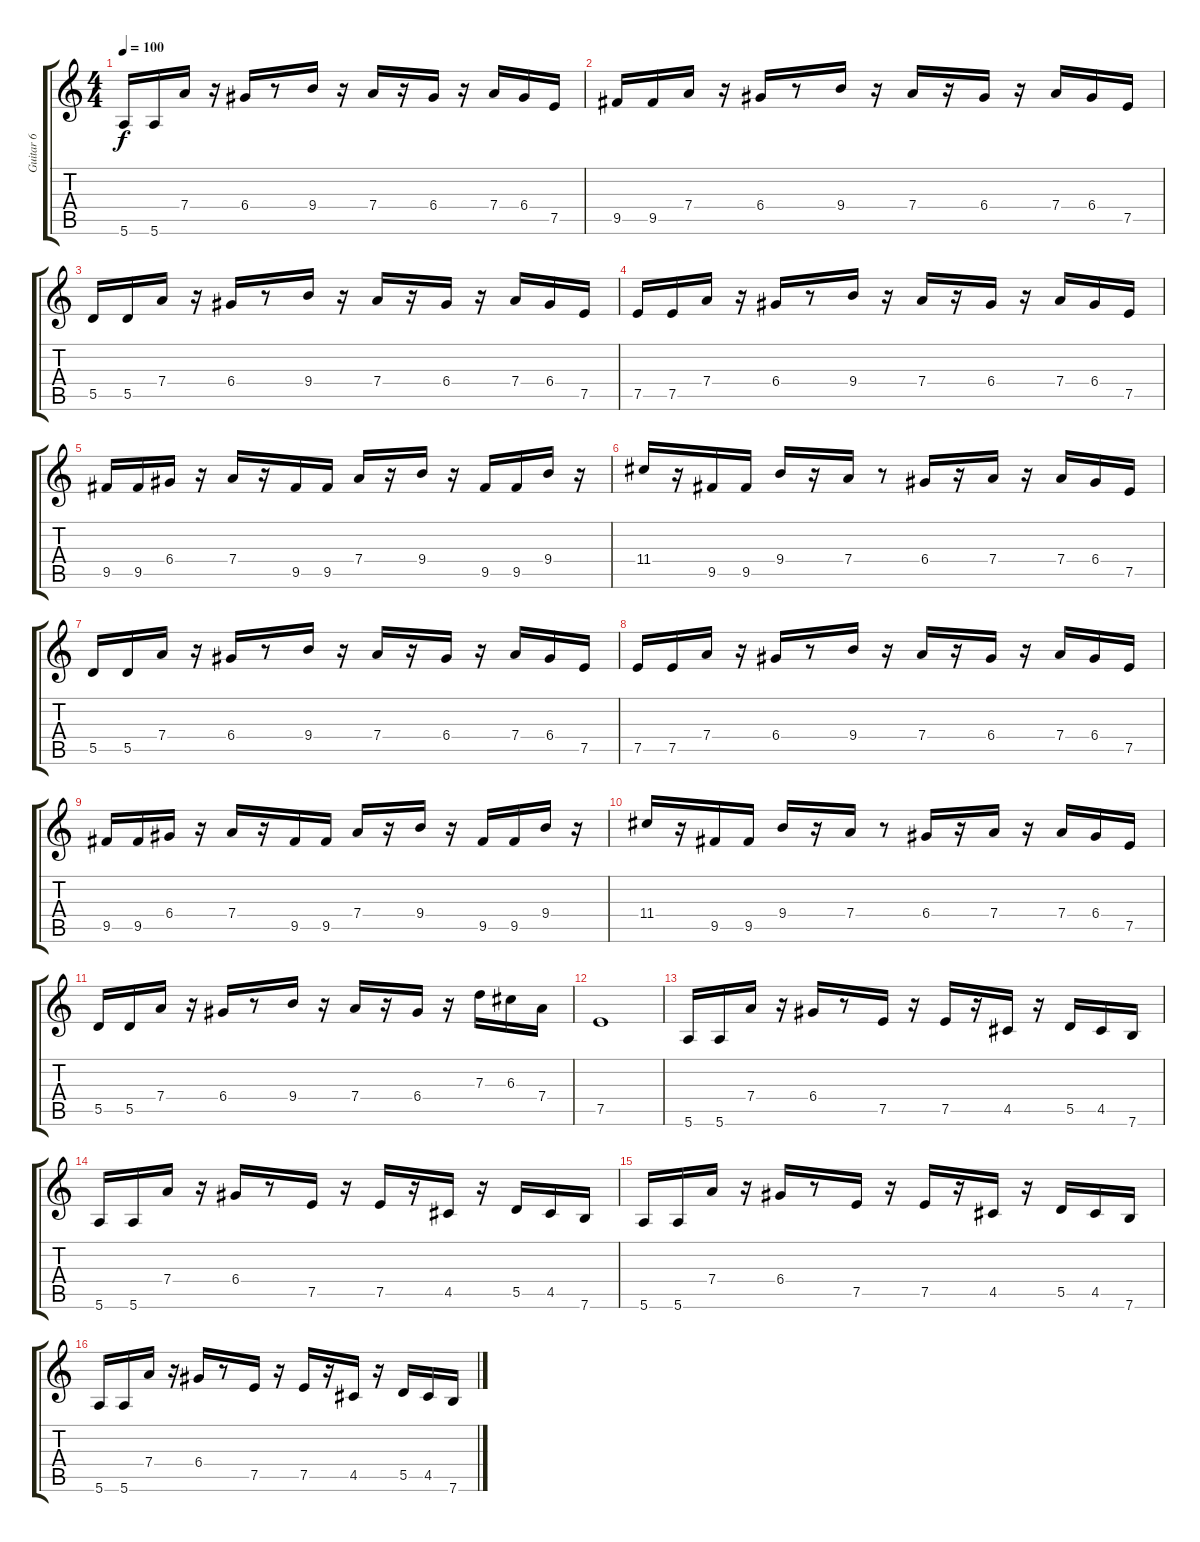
\track ("Guitar 6" "Guitar 6") {instrument distortionguitar}
\staff {score tabs}
\tuning (E4 B3 G3 D3 A2 E2) {hide}
\ts (4 4)
\tempo 100
\clef g2
\ks c
5.6.16{dy f} 5.6.16 7.4.16 r.16 6.4.16 r.8 9.4.16 r.16 7.4.16 r.16 6.4.16 r.16 7.4.16 6.4.16 7.5.16 |
9.5.16 9.5.16 7.4.16 r.16 6.4.16 r.8 9.4.16 r.16 7.4.16 r.16 6.4.16 r.16 7.4.16 6.4.16 7.5.16 |
5.5.16 5.5.16 7.4.16 r.16 6.4.16 r.8 9.4.16 r.16 7.4.16 r.16 6.4.16 r.16 7.4.16 6.4.16 7.5.16 |
7.5.16 7.5.16 7.4.16 r.16 6.4.16 r.8 9.4.16 r.16 7.4.16 r.16 6.4.16 r.16 7.4.16 6.4.16 7.5.16 |
9.5.16 9.5.16 6.4.16 r.16 7.4.16 r.16 9.5.16 9.5.16 7.4.16 r.16 9.4.16 r.16 9.5.16 9.5.16 9.4.16 r.16 |
11.4.16 r.16 9.5.16 9.5.16 9.4.16 r.16 7.4.16 r.8 6.4.16 r.16 7.4.16 r.16 7.4.16 6.4.16 7.5.16 |
5.5.16 5.5.16 7.4.16 r.16 6.4.16 r.8 9.4.16 r.16 7.4.16 r.16 6.4.16 r.16 7.4.16 6.4.16 7.5.16 |
7.5.16 7.5.16 7.4.16 r.16 6.4.16 r.8 9.4.16 r.16 7.4.16 r.16 6.4.16 r.16 7.4.16 6.4.16 7.5.16 |
9.5.16 9.5.16 6.4.16 r.16 7.4.16 r.16 9.5.16 9.5.16 7.4.16 r.16 9.4.16 r.16 9.5.16 9.5.16 9.4.16 r.16 |
11.4.16 r.16 9.5.16 9.5.16 9.4.16 r.16 7.4.16 r.8 6.4.16 r.16 7.4.16 r.16 7.4.16 6.4.16 7.5.16 |
5.5.16 5.5.16 7.4.16 r.16 6.4.16 r.8 9.4.16 r.16 7.4.16 r.16 6.4.16 r.16 7.3.16 6.3.16 7.4.16 |
7.5.1 |
5.6.16 5.6.16 7.4.16 r.16 6.4.16 r.8 7.5.16 r.16 7.5.16 r.16 4.5.16 r.16 5.5.16 4.5.16 7.6.16 |
5.6.16 5.6.16 7.4.16 r.16 6.4.16 r.8 7.5.16 r.16 7.5.16 r.16 4.5.16 r.16 5.5.16 4.5.16 7.6.16 |
5.6.16 5.6.16 7.4.16 r.16 6.4.16 r.8 7.5.16 r.16 7.5.16 r.16 4.5.16 r.16 5.5.16 4.5.16 7.6.16 |
5.6.16 5.6.16 7.4.16 r.16 6.4.16 r.8 7.5.16 r.16 7.5.16 r.16 4.5.16 r.16 5.5.16 4.5.16 7.6.16
